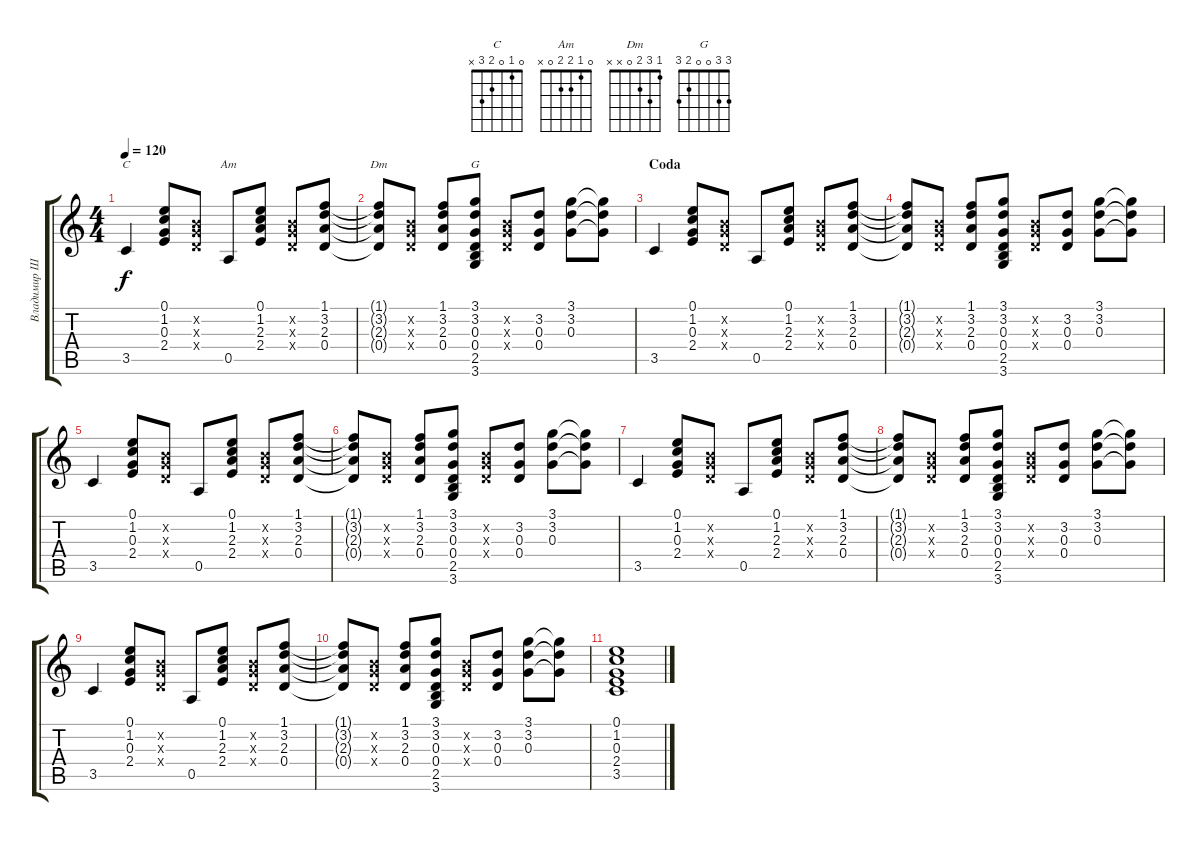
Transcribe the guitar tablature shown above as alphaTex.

\track ("Владимир Шахрин" "Владимир Ш") {instrument electricguitarmuted}
\staff {score tabs}
\tuning (E4 B3 G3 D3 A2 E2) {hide}
\chord ("C" 0 1 0 2 3 x)
\chord ("Am" 0 1 2 2 0 x)
\chord ("Dm" 1 3 2 0 x x)
\chord ("G" 3 3 0 0 2 3)
\ts (4 4)
\tempo 120
\clef g2
\ks c
3.5.4{ch "C" dy f} (0.1 1.2 0.3 2.4).8 (0.2{x} 0.3{x} 0.4{x}).8 0.5.8{ch "Am"} (0.1 1.2 2.3 2.4).8 (0.2{x} 0.3{x} 0.4{x}).8 (1.1 3.2 2.3 0.4).8 |
(1.1{t} 3.2{t} 2.3{t} 0.4{t}).8{ch "Dm"} (0.2{x} 0.3{x} 0.4{x}).8 (1.1 3.2 2.3 0.4).8 (3.1 3.2 0.3 0.4 2.5 3.6).8{ch "G"} (0.2{x} 0.3{x} 0.4{x}).8 (3.2 0.3 0.4).8 (3.1 3.2 0.3).8 (3.1{t} 3.2{t} 0.3{t}).8 |
\section ("" "Coda")
3.5.4 (0.1 1.2 0.3 2.4).8 (0.2{x} 0.3{x} 0.4{x}).8 0.5.8 (0.1 1.2 2.3 2.4).8 (0.2{x} 0.3{x} 0.4{x}).8 (1.1 3.2 2.3 0.4).8 |
(1.1{t} 3.2{t} 2.3{t} 0.4{t}).8 (0.2{x} 0.3{x} 0.4{x}).8 (1.1 3.2 2.3 0.4).8 (3.1 3.2 0.3 0.4 2.5 3.6).8 (0.2{x} 0.3{x} 0.4{x}).8 (3.2 0.3 0.4).8 (3.1 3.2 0.3).8 (3.1{t} 3.2{t} 0.3{t}).8 |
3.5.4 (0.1 1.2 0.3 2.4).8 (0.2{x} 0.3{x} 0.4{x}).8 0.5.8 (0.1 1.2 2.3 2.4).8 (0.2{x} 0.3{x} 0.4{x}).8 (1.1 3.2 2.3 0.4).8 |
(1.1{t} 3.2{t} 2.3{t} 0.4{t}).8 (0.2{x} 0.3{x} 0.4{x}).8 (1.1 3.2 2.3 0.4).8 (3.1 3.2 0.3 0.4 2.5 3.6).8 (0.2{x} 0.3{x} 0.4{x}).8 (3.2 0.3 0.4).8 (3.1 3.2 0.3).8 (3.1{t} 3.2{t} 0.3{t}).8 |
3.5.4 (0.1 1.2 0.3 2.4).8 (0.2{x} 0.3{x} 0.4{x}).8 0.5.8 (0.1 1.2 2.3 2.4).8 (0.2{x} 0.3{x} 0.4{x}).8 (1.1 3.2 2.3 0.4).8 |
(1.1{t} 3.2{t} 2.3{t} 0.4{t}).8 (0.2{x} 0.3{x} 0.4{x}).8 (1.1 3.2 2.3 0.4).8 (3.1 3.2 0.3 0.4 2.5 3.6).8 (0.2{x} 0.3{x} 0.4{x}).8 (3.2 0.3 0.4).8 (3.1 3.2 0.3).8 (3.1{t} 3.2{t} 0.3{t}).8 |
3.5.4 (0.1 1.2 0.3 2.4).8 (0.2{x} 0.3{x} 0.4{x}).8 0.5.8 (0.1 1.2 2.3 2.4).8 (0.2{x} 0.3{x} 0.4{x}).8 (1.1 3.2 2.3 0.4).8 |
(1.1{t} 3.2{t} 2.3{t} 0.4{t}).8 (0.2{x} 0.3{x} 0.4{x}).8 (1.1 3.2 2.3 0.4).8 (3.1 3.2 0.3 0.4 2.5 3.6).8 (0.2{x} 0.3{x} 0.4{x}).8 (3.2 0.3 0.4).8 (3.1 3.2 0.3).8 (3.1{t} 3.2{t} 0.3{t}).8 |
(0.1 1.2 0.3 2.4 3.5).1
